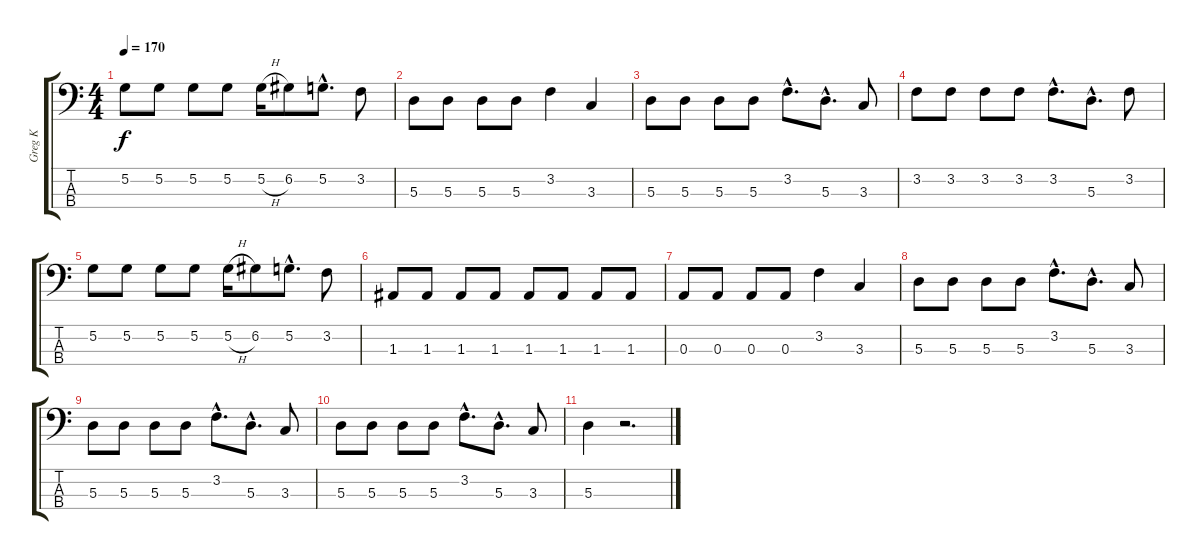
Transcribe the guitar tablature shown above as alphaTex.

\track ("Greg K" "Greg K") {instrument electricbasspick}
\staff {score tabs}
\tuning (G2 D2 A1 E1) {hide}
\ts (4 4)
\tempo 170
\clef f4
\ks c
5.2.8{dy f} 5.2.8 5.2.8 5.2.8 5.2{h}.16 6.2.8 5.2{hac}.8{d} 3.2.8 |
5.3.8 5.3.8 5.3.8 5.3.8 3.2.4 3.3.4 |
5.3.8 5.3.8 5.3.8 5.3.8 3.2{hac}.8{d} 5.3{hac}.8{d} 3.3.8 |
3.2.8 3.2.8 3.2.8 3.2.8 3.2{hac}.8{d} 5.3{hac}.8{d} 3.2.8 |
5.2.8 5.2.8 5.2.8 5.2.8 5.2{h}.16 6.2.8 5.2{hac}.8{d} 3.2.8 |
1.3.8 1.3.8 1.3.8 1.3.8 1.3.8 1.3.8 1.3.8 1.3.8 |
0.3.8 0.3.8 0.3.8 0.3.8 3.2.4 3.3.4 |
5.3.8 5.3.8 5.3.8 5.3.8 3.2{hac}.8{d} 5.3{hac}.8{d} 3.3.8 |
5.3.8 5.3.8 5.3.8 5.3.8 3.2{hac}.8{d} 5.3{hac}.8{d} 3.3.8 |
5.3.8 5.3.8 5.3.8 5.3.8 3.2{hac}.8{d} 5.3{hac}.8{d} 3.3.8 |
5.3.4 r.2{d}
